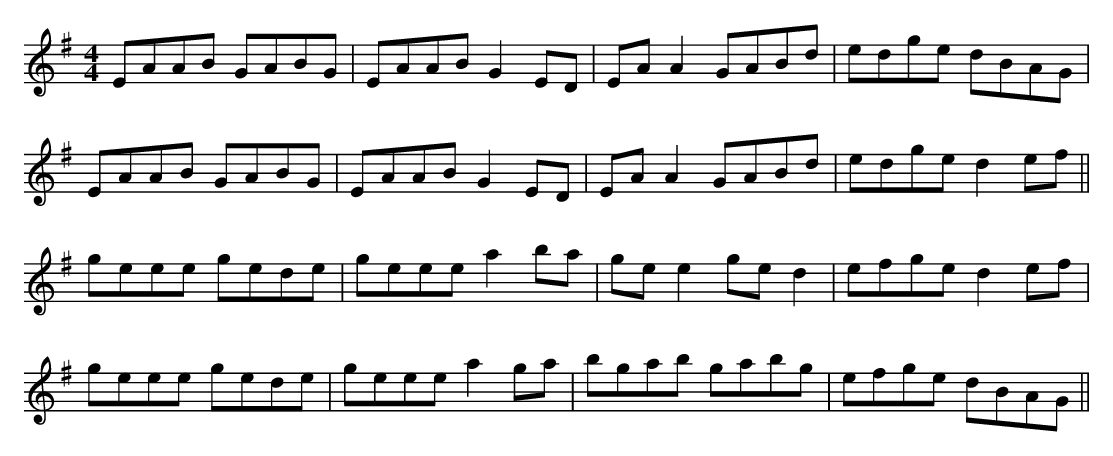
X:1
M:4/4
K:G
EAAB GABG|EAAB G2ED|EAA2 GABd|edge dBAG|
EAAB GABG|EAAB G2ED|EAA2 GABd|edge d2ef||
geee gede|geee a2ba|gee2 ged2|efge d2ef|
geee gede|geee a2ga|bgab gabg|efge dBAG||
